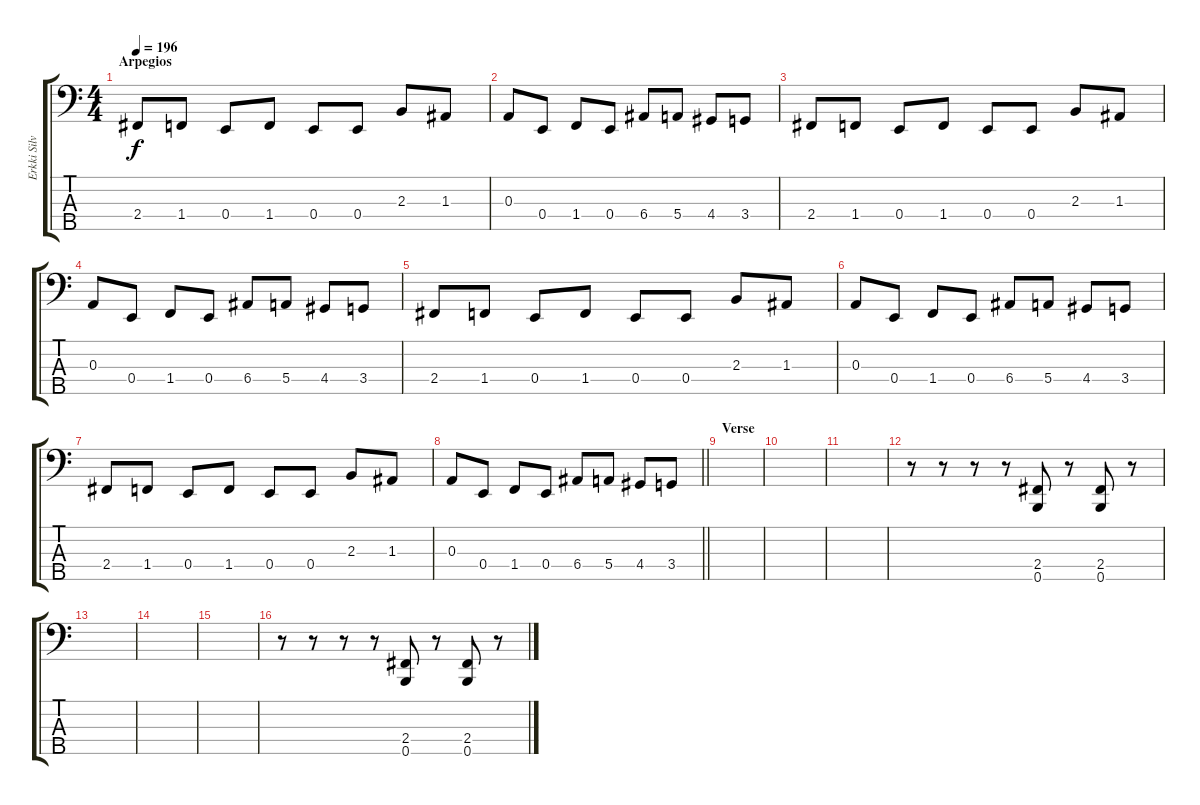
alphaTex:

\track ("Erkki Silvennoinen" "Erkki Silv") {instrument electricbassfinger}
\staff {score tabs}
\tuning (G2 D2 A1 E1 B0) {hide}
\ts (4 4)
\section ("" "Arpegios")
\tempo 196
\clef f4
\ks c
2.4.8{dy f} 1.4.8 0.4.8 1.4.8 0.4.8 0.4.8 2.3.8 1.3.8 |
0.3.8 0.4.8 1.4.8 0.4.8 6.4.8 5.4.8 4.4.8 3.4.8 |
2.4.8 1.4.8 0.4.8 1.4.8 0.4.8 0.4.8 2.3.8 1.3.8 |
0.3.8 0.4.8 1.4.8 0.4.8 6.4.8 5.4.8 4.4.8 3.4.8 |
2.4.8 1.4.8 0.4.8 1.4.8 0.4.8 0.4.8 2.3.8 1.3.8 |
0.3.8 0.4.8 1.4.8 0.4.8 6.4.8 5.4.8 4.4.8 3.4.8 |
2.4.8 1.4.8 0.4.8 1.4.8 0.4.8 0.4.8 2.3.8 1.3.8 |
\barLineRight lightlight
0.3.8 0.4.8 1.4.8 0.4.8 6.4.8 5.4.8 4.4.8 3.4.8 |
\section ("" "Verse")
|
|
|
r.8 r.8 r.8 r.8 (2.4 0.5).8 r.8 (2.4 0.5).8 r.8 |
|
|
|
r.8 r.8 r.8 r.8 (2.4 0.5).8 r.8 (2.4 0.5).8 r.8
